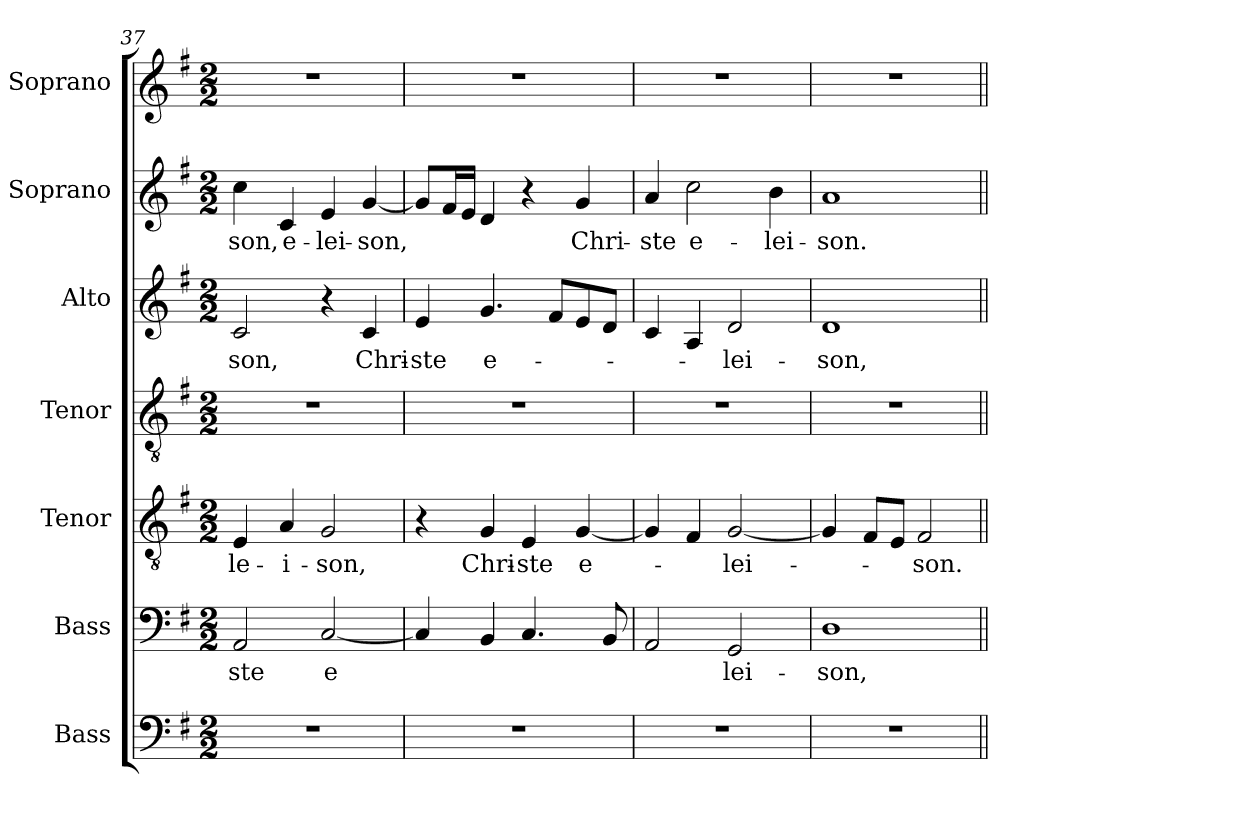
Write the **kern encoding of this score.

**kern	**kern	**text	**kern	**text	**kern	**kern	**text	**kern	**text	**kern
*part7	*part6	*part6	*part5	*part5	*part4	*part3	*part3	*part2	*part2	*part1
*staff7	*staff6	*staff6	*staff5	*staff5	*staff4	*staff3	*staff3	*staff2	*staff2	*staff1
*I"Bass	*I"Bass	*	*I"Tenor	*	*I"Tenor	*I"Alto	*	*I"Soprano	*	*I"Soprano
*I'B.	*I'B.	*	*I'T.	*	*I'T.	*I'A.	*	*I'S.	*	*I'S.
*clefF4	*clefF4	*	*clefGv2	*	*clefGv2	*clefG2	*	*clefG2	*	*clefG2
*	*	*	*ITrd7c12	*	*ITrd7c12	*	*	*	*	*
*k[f#]	*k[f#]	*	*k[f#]	*	*k[f#]	*k[f#]	*	*k[f#]	*	*k[f#]
*G:	*G:	*	*G:	*	*G:	*G:	*	*G:	*	*G:
*M2/2	*M2/2	*	*M2/2	*	*M2/2	*M2/2	*	*M2/2	*	*M2/2
=37	=37	=37	=37	=37	=37	=37	=37	=37	=37	=37
!	!	!LO:LY:b:color=#000000	!	!	!	!	!	!	!	!
!	!	!	!	!LO:LY:b:color=#000000	!	!	!	!	!	!
!	!	!	!	!	!	!	!LO:LY:b:color=#000000	!	!	!
!	!	!	!	!	!	!	!	!	!LO:LY:b:color=#000000	!
1r	2AAi/	-ste	4EEi/	-le-	1r	2ci/	-son,	4cci\	son,	1r
!	!	!	!	!LO:LY:b:color=#000000	!	!	!	!	!	!
!	!	!	!	!	!	!	!	!	!LO:LY:b:color=#000000	!
.	.	.	4AAi/	-i-	.	.	.	4ci/	e-	.
!	!	!LO:LY:b:color=#000000	!	!	!	!	!	!	!	!
!	!	!	!	!LO:LY:b:color=#000000	!	!	!	!	!	!
!	!	!	!	!	!	!	!	!	!LO:LY:b:color=#000000	!
.	[2Ci/	e	2GGi/	-son,	.	4r	.	4ei/	-lei-	.
!	!	!	!	!	!	!	!LO:LY:b:color=#000000	!	!	!
!	!	!	!	!	!	!	!	!	!LO:LY:b:color=#000000	!
.	.	.	.	.	.	4ci/	Chri-	[4gi/	-son,	.
=38	=38	=38	=38	=38	=38	=38	=38	=38	=38	=38
!	!	!	!	!	!	!	!LO:LY:b:color=#000000	!	!	!
1r	4Ci/]	.	4r	.	1r	4ei/	-ste	8gi/L]	.	1r
.	.	.	.	.	.	.	.	16f#i/L	.	.
.	.	.	.	.	.	.	.	16ei/JJ	.	.
!	!	!	!	!LO:LY:b:color=#000000	!	!	!	!	!	!
!	!	!	!	!	!	!	!LO:LY:b:color=#000000	!	!	!
.	4BBi/	.	4GGi/	Chri-	.	4.gi/	e-	4di/	.	.
!	!	!	!	!LO:LY:b:color=#000000	!	!	!	!	!	!
.	4.Ci/	.	4EEi/	-ste	.	.	.	4r	.	.
.	.	.	.	.	.	8f#i/L	.	.	.	.
!	!	!	!	!LO:LY:b:color=#000000	!	!	!	!	!	!
!	!	!	!	!	!	!	!	!	!LO:LY:b:color=#000000	!
.	.	.	[4GGi/	e-	.	8ei/	.	4gi/	Chri-	.
.	8BBi/	.	.	.	.	8di/J	.	.	.	.
=39	=39	=39	=39	=39	=39	=39	=39	=39	=39	=39
!	!	!	!	!	!	!	!	!	!LO:LY:b:color=#000000	!
1r	2AAi/	.	4GGi/]	.	1r	4ci/	.	4ai/	-ste	1r
!	!	!	!	!	!	!	!	!	!LO:LY:b:color=#000000	!
.	.	.	4FF#i/	.	.	4Ai/	.	2cci\	e-	.
!	!	!LO:LY:b:color=#000000	!	!	!	!	!	!	!	!
!	!	!	!	!LO:LY:b:color=#000000	!	!	!	!	!	!
!	!	!	!	!	!	!	!LO:LY:b:color=#000000	!	!	!
.	2GGi/	lei-	[2GGi/	-lei-	.	2di/	-lei-	.	.	.
!	!	!	!	!	!	!	!	!	!LO:LY:b:color=#000000	!
.	.	.	.	.	.	.	.	4bi\	-lei-	.
=40	=40	=40	=40	=40	=40	=40	=40	=40	=40	=40
!	!	!LO:LY:b:color=#000000	!	!	!	!	!	!	!	!
!	!	!	!	!	!	!	!LO:LY:b:color=#000000	!	!	!
!	!	!	!	!	!	!	!	!	!LO:LY:b:color=#000000	!
1r	1Di	-son,	4GGi/]	.	1r	1di	-son,	1ai	-son.	1r
.	.	.	8FF#i/L	.	.	.	.	.	.	.
.	.	.	8EEi/J	.	.	.	.	.	.	.
!	!	!	!	!LO:LY:b:color=#000000	!	!	!	!	!	!
.	.	.	2FF#i/	-son.	.	.	.	.	.	.
=||	=||	=||	=||	=||	=||	=||	=||	=||	=||	=||
*-	*-	*-	*-	*-	*-	*-	*-	*-	*-	*-
